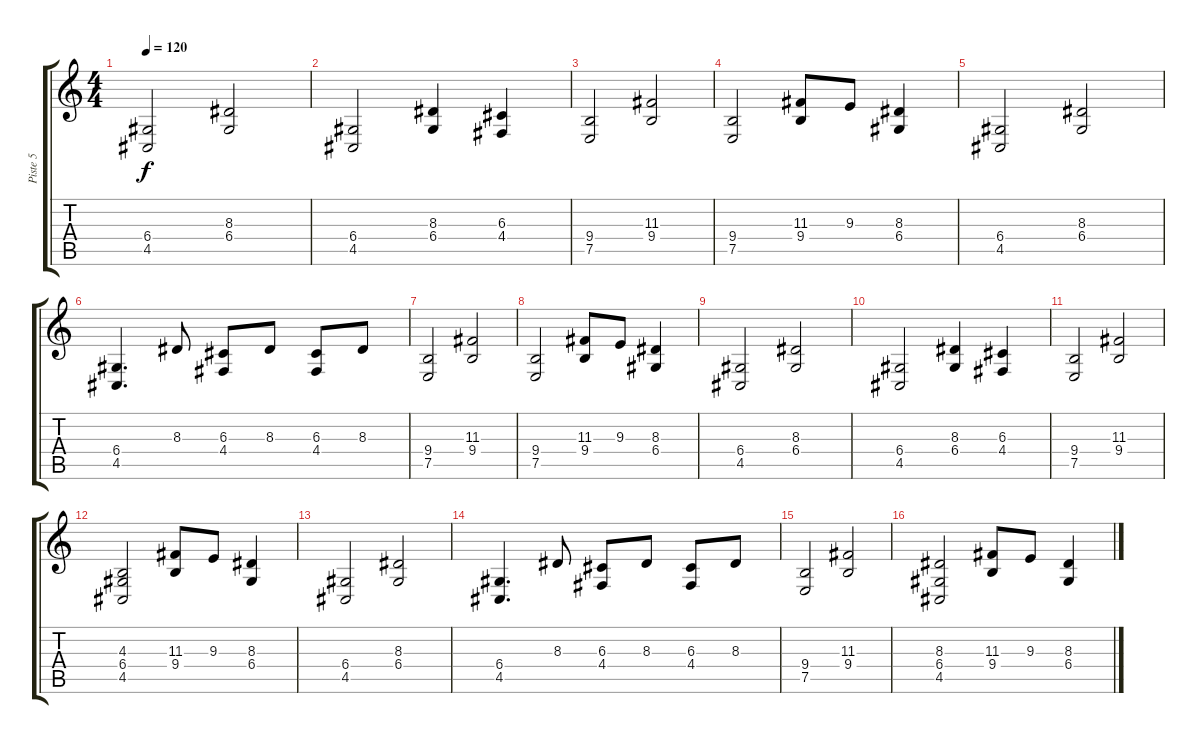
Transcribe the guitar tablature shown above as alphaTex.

\track ("Piste 5" "Piste 5") {instrument fx7echoes}
\staff {score tabs}
\tuning (E4 B3 G3 D3 A2 E2) {hide}
\ts (4 4)
\tempo 120
\clef g2
\ks c
(6.4 4.5).2{dy f} (8.3 6.4).2 |
(6.4 4.5).2 (8.3 6.4).4 (6.3 4.4).4 |
(9.4 7.5).2 (11.3 9.4).2 |
(9.4 7.5).2 (11.3 9.4).8 9.3.8 (8.3 6.4).4 |
(6.4 4.5).2 (8.3 6.4).2 |
(6.4 4.5).4{d} 8.3.8 (6.3 4.4).8 8.3.8 (6.3 4.4).8 8.3.8 |
(9.4 7.5).2 (11.3 9.4).2 |
(9.4 7.5).2 (11.3 9.4).8 9.3.8 (8.3 6.4).4 |
(6.4 4.5).2 (8.3 6.4).2 |
(6.4 4.5).2 (8.3 6.4).4 (6.3 4.4).4 |
(9.4 7.5).2 (11.3 9.4).2 |
(4.3 6.4 4.5).2 (11.3 9.4).8 9.3.8 (8.3 6.4).4 |
(6.4 4.5).2 (8.3 6.4).2 |
(6.4 4.5).4{d} 8.3.8 (6.3 4.4).8 8.3.8 (6.3 4.4).8 8.3.8 |
(9.4 7.5).2 (11.3 9.4).2 |
(8.3 6.4 4.5).2 (11.3 9.4).8 9.3.8 (8.3 6.4).4
